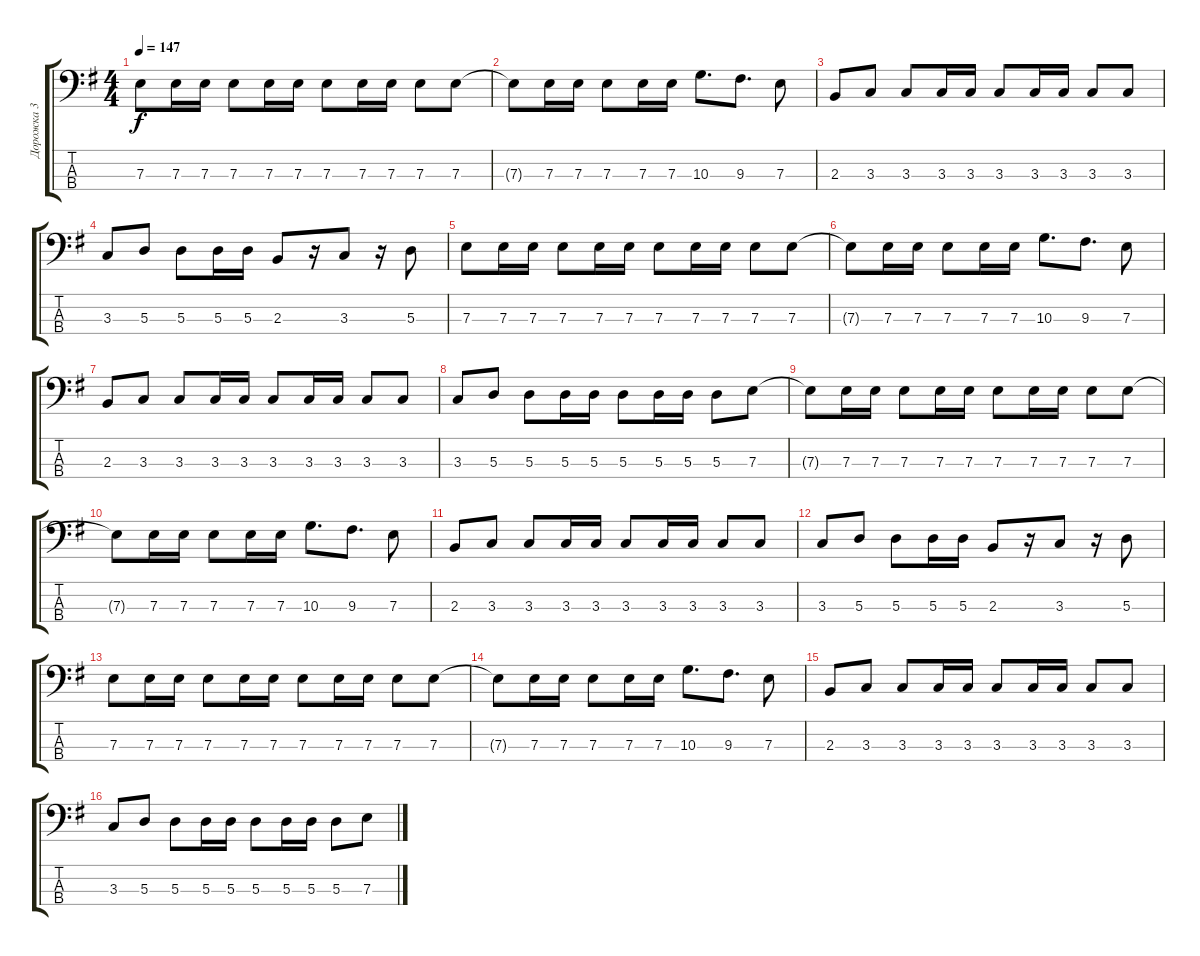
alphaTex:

\track ("Дорожка 3" "Дорожка 3") {instrument electricbassfinger}
\staff {score tabs}
\tuning (G2 D2 A1 E1) {hide}
\ts (4 4)
\tempo 147
\clef f4
\ks eminor
7.3{t}.8{dy f} 7.3.16 7.3.16 7.3.8 7.3.16 7.3.16 7.3.8 7.3.16 7.3.16 7.3.8 7.3.8 |
7.3{t}.8 7.3.16 7.3.16 7.3.8 7.3.16 7.3.16 10.3.8{d} 9.3.8{d} 7.3.8 |
2.3.8 3.3.8 3.3.8 3.3.16 3.3.16 3.3.8 3.3.16 3.3.16 3.3.8 3.3.8 |
3.3.8 5.3.8 5.3.8 5.3.16 5.3.16 2.3.8 r.16 3.3.8 r.16 5.3.8 |
7.3.8 7.3.16 7.3.16 7.3.8 7.3.16 7.3.16 7.3.8 7.3.16 7.3.16 7.3.8 7.3.8 |
7.3{t}.8 7.3.16 7.3.16 7.3.8 7.3.16 7.3.16 10.3.8{d} 9.3.8{d} 7.3.8 |
2.3.8 3.3.8 3.3.8 3.3.16 3.3.16 3.3.8 3.3.16 3.3.16 3.3.8 3.3.8 |
3.3.8 5.3.8 5.3.8 5.3.16 5.3.16 5.3.8 5.3.16 5.3.16 5.3.8 7.3.8 |
7.3{t}.8 7.3.16 7.3.16 7.3.8 7.3.16 7.3.16 7.3.8 7.3.16 7.3.16 7.3.8 7.3.8 |
7.3{t}.8 7.3.16 7.3.16 7.3.8 7.3.16 7.3.16 10.3.8{d} 9.3.8{d} 7.3.8 |
2.3.8 3.3.8 3.3.8 3.3.16 3.3.16 3.3.8 3.3.16 3.3.16 3.3.8 3.3.8 |
3.3.8 5.3.8 5.3.8 5.3.16 5.3.16 2.3.8 r.16 3.3.8 r.16 5.3.8 |
7.3.8 7.3.16 7.3.16 7.3.8 7.3.16 7.3.16 7.3.8 7.3.16 7.3.16 7.3.8 7.3.8 |
7.3{t}.8 7.3.16 7.3.16 7.3.8 7.3.16 7.3.16 10.3.8{d} 9.3.8{d} 7.3.8 |
2.3.8 3.3.8 3.3.8 3.3.16 3.3.16 3.3.8 3.3.16 3.3.16 3.3.8 3.3.8 |
3.3.8 5.3.8 5.3.8 5.3.16 5.3.16 5.3.8 5.3.16 5.3.16 5.3.8 7.3.8
